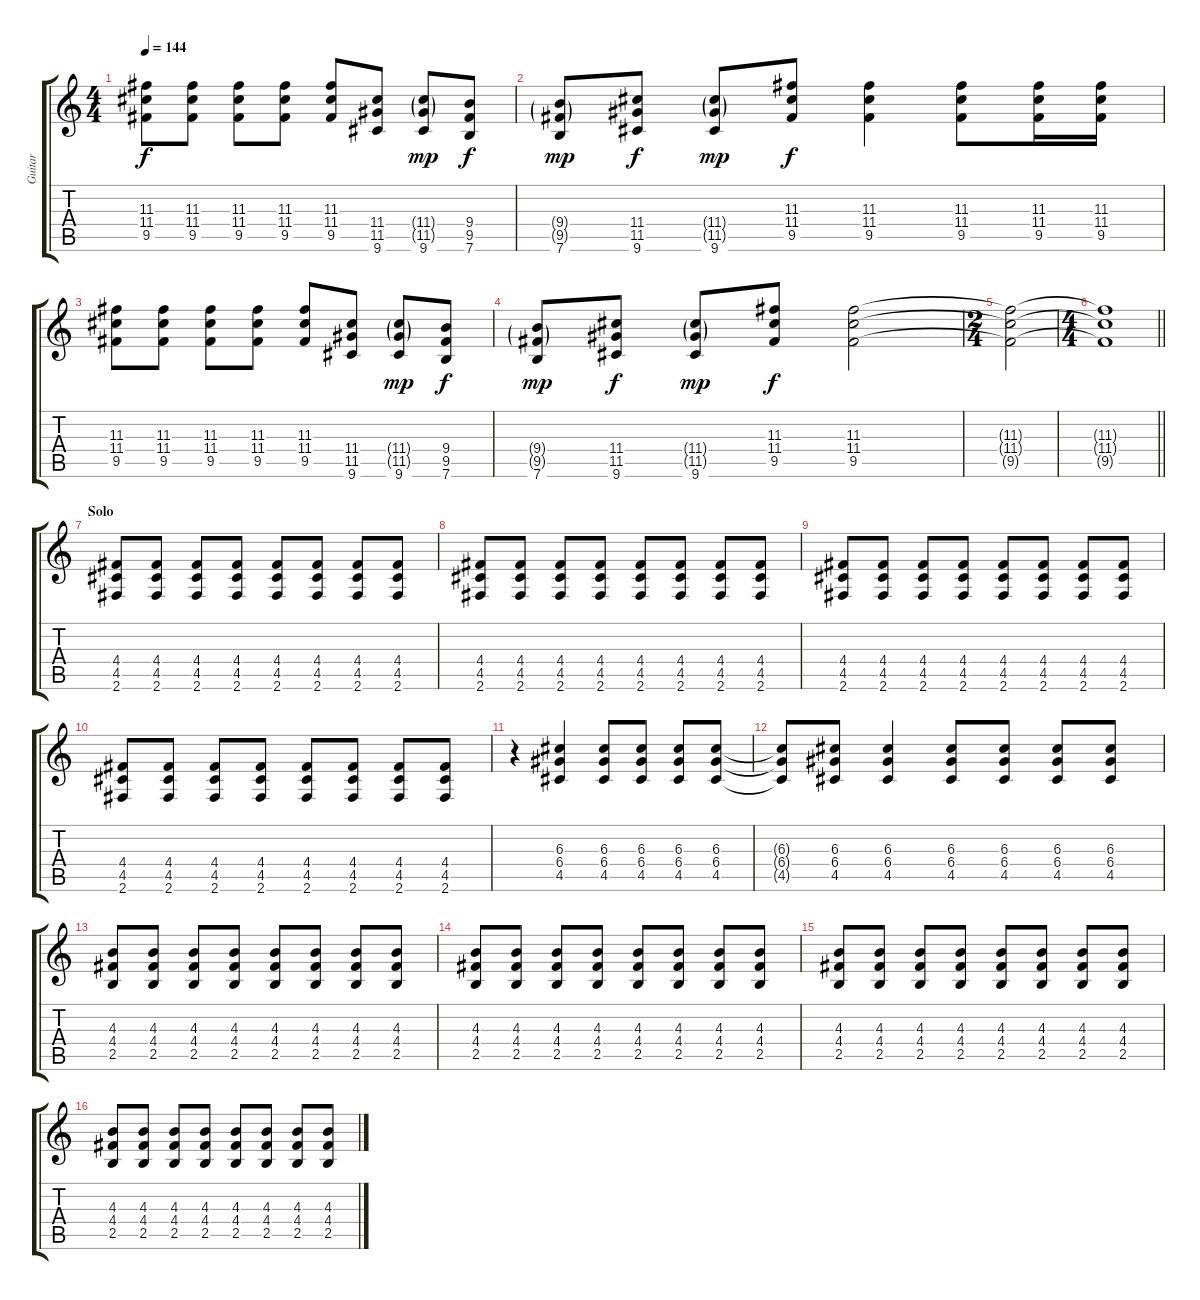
\track ("Guitar" "Guitar") {instrument distortionguitar}
\staff {score tabs}
\tuning (E4 B3 G3 D3 A2 E2) {hide}
\ts (4 4)
\tempo 144
\clef g2
\ks c
(11.3 11.4 9.5).8{dy f} (11.3 11.4 9.5).8 (11.3 11.4 9.5).8 (11.3 11.4 9.5).8 (11.3 11.4 9.5).8 (11.4 11.5 9.6).8 (11.4{g} 11.5{g} 9.6).8{dy mp} (9.4 9.5 7.6).8{dy f} |
(9.4{g} 9.5{g} 7.6).8{dy mp} (11.4 11.5 9.6).8{dy f} (11.4{g} 11.5{g} 9.6).8{dy mp} (11.3 11.4 9.5).8{dy f} (11.3 11.4 9.5).4 (11.3 11.4 9.5).8 (11.3 11.4 9.5).16 (11.3 11.4 9.5).16 |
(11.3 11.4 9.5).8 (11.3 11.4 9.5).8 (11.3 11.4 9.5).8 (11.3 11.4 9.5).8 (11.3 11.4 9.5).8 (11.4 11.5 9.6).8 (11.4{g} 11.5{g} 9.6).8{dy mp} (9.4 9.5 7.6).8{dy f} |
(9.4{g} 9.5{g} 7.6).8{dy mp} (11.4 11.5 9.6).8{dy f} (11.4{g} 11.5{g} 9.6).8{dy mp} (11.3 11.4 9.5).8{dy f} (11.3 11.4 9.5).2 |
\ts (2 4)
(11.3{t} 11.4{t} 9.5{t}).2{volume 5} |
\ts (4 4)
\barLineRight lightlight
(11.3{t} 11.4{t} 9.5{t}).1 |
\section ("" "Solo")
(4.4 4.5 2.6).8{volume 11} (4.4 4.5 2.6).8 (4.4 4.5 2.6).8 (4.4 4.5 2.6).8 (4.4 4.5 2.6).8 (4.4 4.5 2.6).8 (4.4 4.5 2.6).8 (4.4 4.5 2.6).8 |
(4.4 4.5 2.6).8 (4.4 4.5 2.6).8 (4.4 4.5 2.6).8 (4.4 4.5 2.6).8 (4.4 4.5 2.6).8 (4.4 4.5 2.6).8 (4.4 4.5 2.6).8 (4.4 4.5 2.6).8 |
(4.4 4.5 2.6).8 (4.4 4.5 2.6).8 (4.4 4.5 2.6).8 (4.4 4.5 2.6).8 (4.4 4.5 2.6).8 (4.4 4.5 2.6).8 (4.4 4.5 2.6).8 (4.4 4.5 2.6).8 |
(4.4 4.5 2.6).8 (4.4 4.5 2.6).8 (4.4 4.5 2.6).8 (4.4 4.5 2.6).8 (4.4 4.5 2.6).8 (4.4 4.5 2.6).8 (4.4 4.5 2.6).8 (4.4 4.5 2.6).8 |
r.4 (6.3 6.4 4.5).4 (6.3 6.4 4.5).8 (6.3 6.4 4.5).8 (6.3 6.4 4.5).8 (6.3 6.4 4.5).8 |
(6.3{t} 6.4{t} 4.5{t}).8 (6.3 6.4 4.5).8 (6.3 6.4 4.5).4 (6.3 6.4 4.5).8 (6.3 6.4 4.5).8 (6.3 6.4 4.5).8 (6.3 6.4 4.5).8 |
(4.3 4.4 2.5).8 (4.3 4.4 2.5).8 (4.3 4.4 2.5).8 (4.3 4.4 2.5).8 (4.3 4.4 2.5).8 (4.3 4.4 2.5).8 (4.3 4.4 2.5).8 (4.3 4.4 2.5).8 |
(4.3 4.4 2.5).8 (4.3 4.4 2.5).8 (4.3 4.4 2.5).8 (4.3 4.4 2.5).8 (4.3 4.4 2.5).8 (4.3 4.4 2.5).8 (4.3 4.4 2.5).8 (4.3 4.4 2.5).8 |
(4.3 4.4 2.5).8 (4.3 4.4 2.5).8 (4.3 4.4 2.5).8 (4.3 4.4 2.5).8 (4.3 4.4 2.5).8 (4.3 4.4 2.5).8 (4.3 4.4 2.5).8 (4.3 4.4 2.5).8 |
(4.3 4.4 2.5).8 (4.3 4.4 2.5).8 (4.3 4.4 2.5).8 (4.3 4.4 2.5).8 (4.3 4.4 2.5).8 (4.3 4.4 2.5).8 (4.3 4.4 2.5).8 (4.3 4.4 2.5).8
